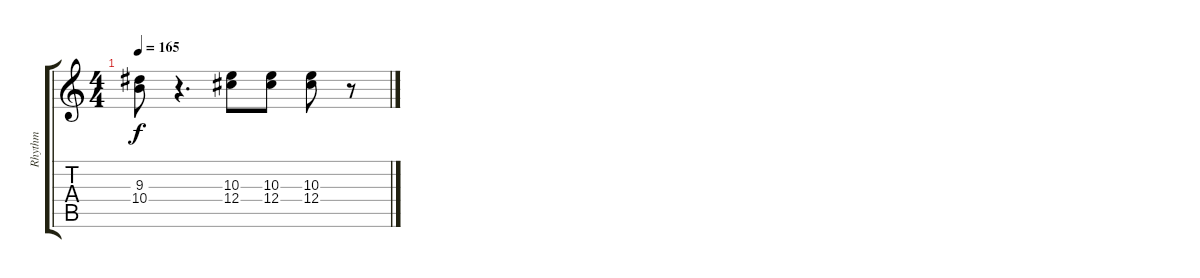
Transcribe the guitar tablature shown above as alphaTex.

\track ("Rhythm" "Rhythm") {instrument overdrivenguitar}
\staff {score tabs}
\tuning (Eb4 Bb3 Gb3 Db3 Ab2 Db2) {hide}
\ts (4 4)
\tempo 165
\clef g2
\ks c
(9.3 10.4).8{dy f} r.4{d} (10.3 12.4).8 (10.3 12.4).8 (10.3 12.4).8 r.8
